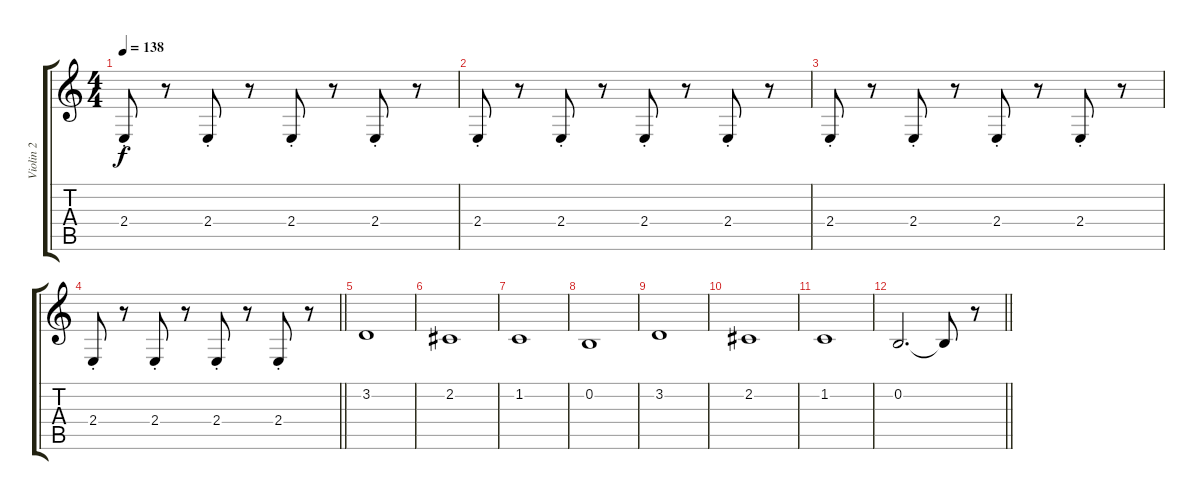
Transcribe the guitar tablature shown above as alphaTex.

\track ("Violin 2" "Violin 2") {instrument violin}
\staff {score tabs}
\tuning (E4 B3 G3 D3 A2 E2) {hide}
\ts (4 4)
\tempo 138
\clef g2
\ks c
2.4{st}.8{dy f} r.8 2.4{st}.8 r.8 2.4{st}.8 r.8 2.4{st}.8 r.8 |
2.4{st}.8 r.8 2.4{st}.8 r.8 2.4{st}.8 r.8 2.4{st}.8 r.8 |
2.4{st}.8 r.8 2.4{st}.8 r.8 2.4{st}.8 r.8 2.4{st}.8 r.8 |
\barLineRight lightlight
2.4{st}.8 r.8 2.4{st}.8 r.8 2.4{st}.8 r.8 2.4{st}.8 r.8 |
3.2.1{volume 15} |
2.2.1 |
1.2.1 |
0.2.1 |
3.2.1 |
2.2.1 |
1.2.1 |
\barLineRight lightlight
0.2.2{d} 0.2{t}.8 r.8
